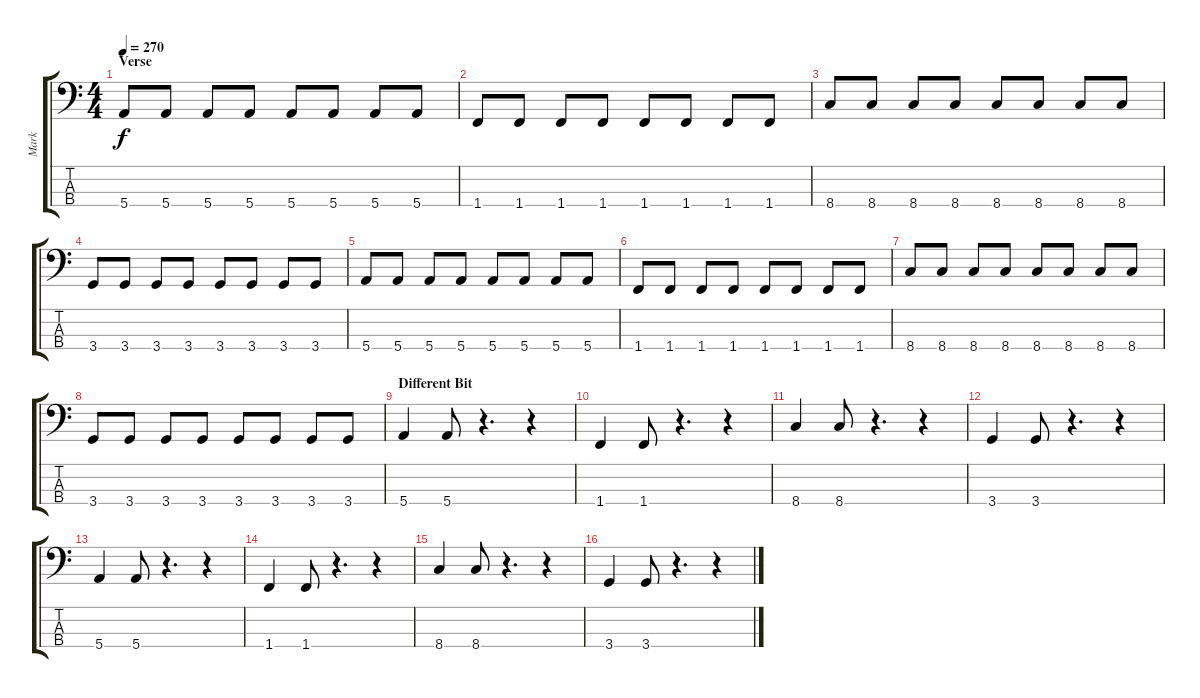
\track ("Mark" "Mark") {instrument slapbass1}
\staff {score tabs}
\tuning (G2 D2 A1 E1) {hide}
\ts (4 4)
\section ("" "Verse")
\tempo 270
\clef f4
\ks c
5.4.8{dy f} 5.4.8 5.4.8 5.4.8 5.4.8 5.4.8 5.4.8 5.4.8 |
1.4.8 1.4.8 1.4.8 1.4.8 1.4.8 1.4.8 1.4.8 1.4.8 |
8.4.8 8.4.8 8.4.8 8.4.8 8.4.8 8.4.8 8.4.8 8.4.8 |
3.4.8 3.4.8 3.4.8 3.4.8 3.4.8 3.4.8 3.4.8 3.4.8 |
5.4.8 5.4.8 5.4.8 5.4.8 5.4.8 5.4.8 5.4.8 5.4.8 |
1.4.8 1.4.8 1.4.8 1.4.8 1.4.8 1.4.8 1.4.8 1.4.8 |
8.4.8 8.4.8 8.4.8 8.4.8 8.4.8 8.4.8 8.4.8 8.4.8 |
3.4.8 3.4.8 3.4.8 3.4.8 3.4.8 3.4.8 3.4.8 3.4.8 |
\section ("" "Different Bit")
5.4.4 5.4.8 r.4{d} r.4 |
1.4.4 1.4.8 r.4{d} r.4 |
8.4.4 8.4.8 r.4{d} r.4 |
3.4.4 3.4.8 r.4{d} r.4 |
5.4.4 5.4.8 r.4{d} r.4 |
1.4.4 1.4.8 r.4{d} r.4 |
8.4.4 8.4.8 r.4{d} r.4 |
3.4.4 3.4.8 r.4{d} r.4
